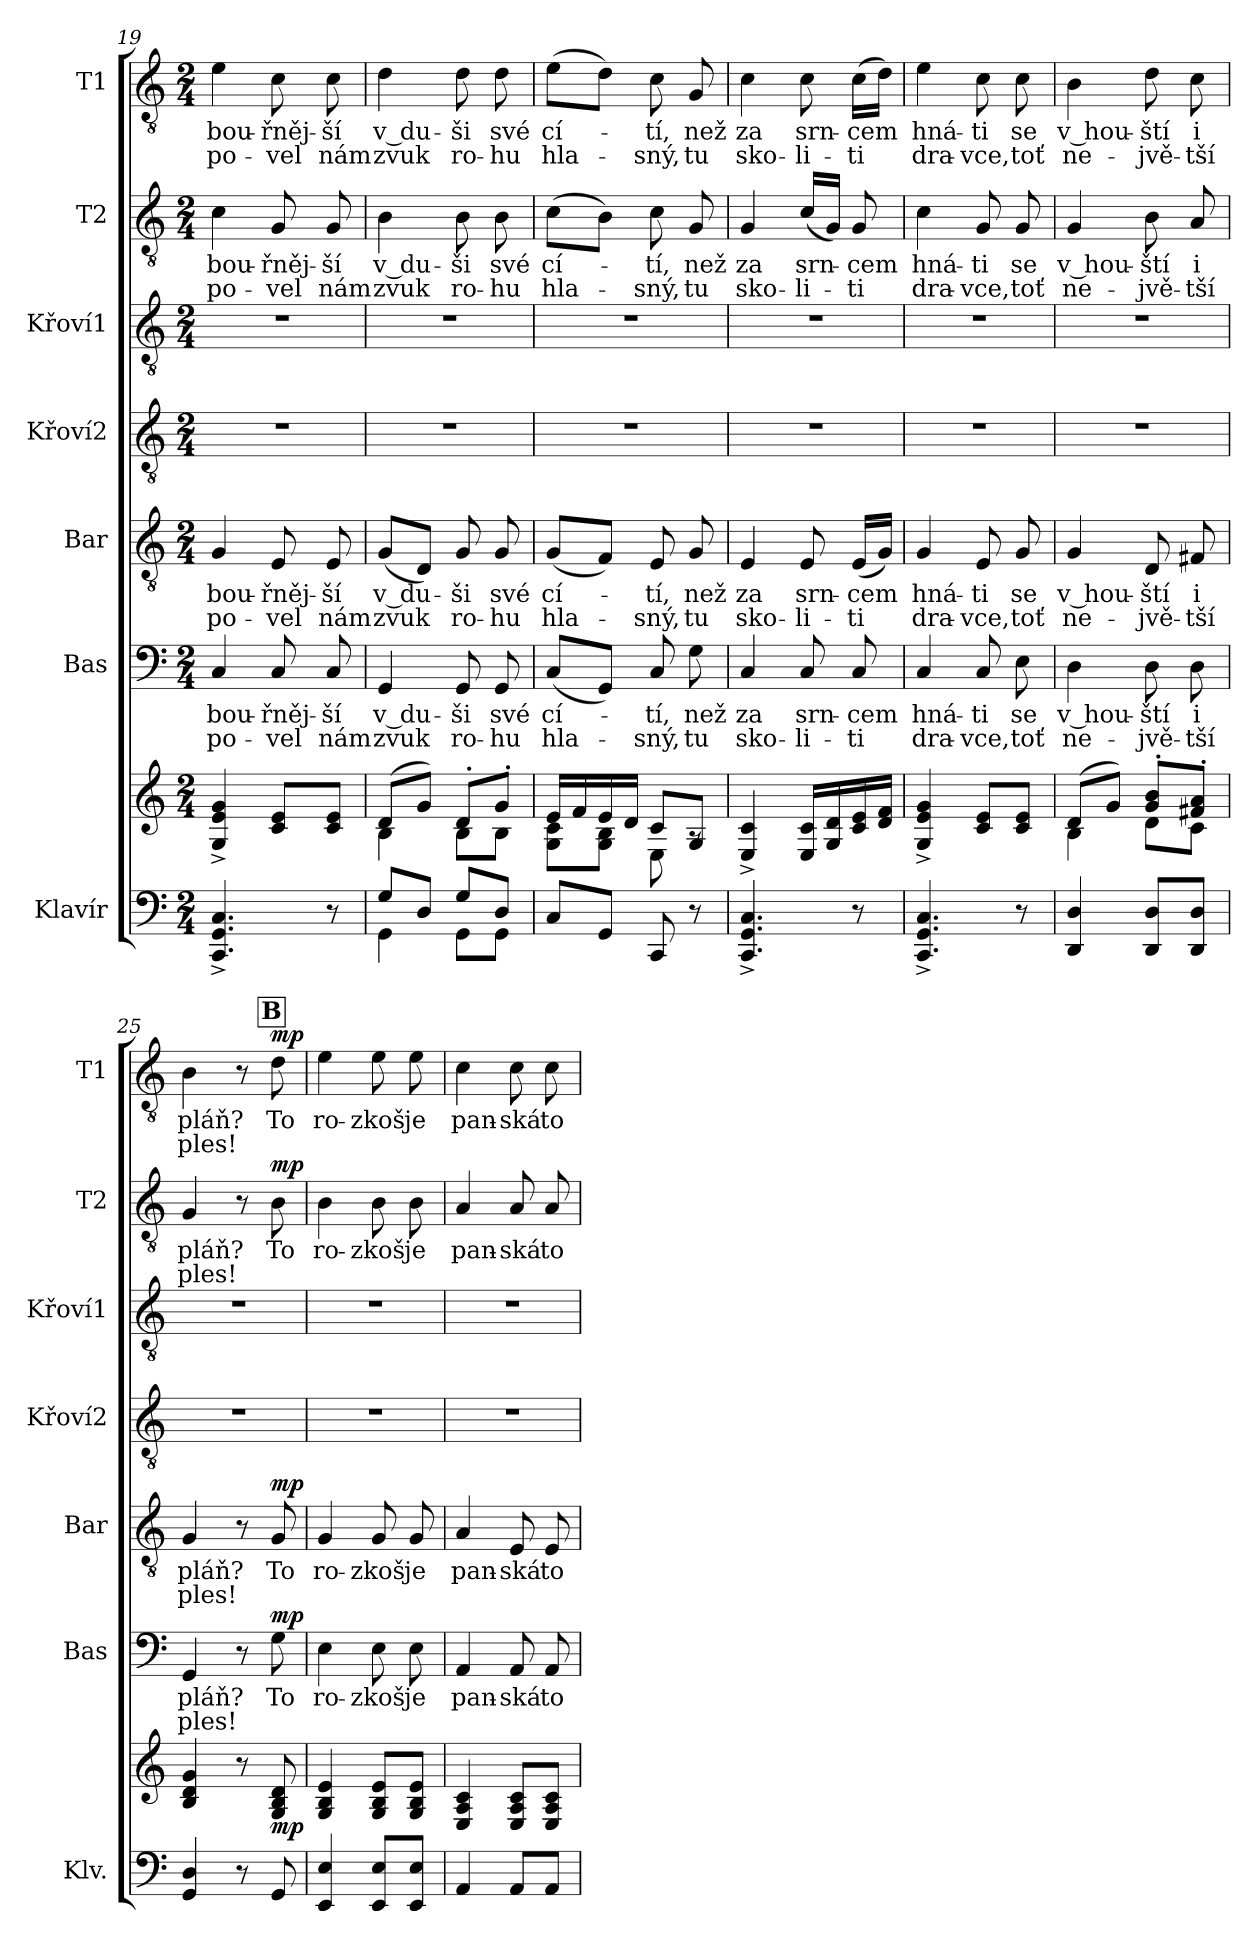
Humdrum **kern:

**kern	**kern	**dynam	**kern	**text	**text	**dynam	**kern	**text	**text	**dynam	**kern	**kern	**kern	**text	**text	**dynam	**kern	**text	**text	**dynam
*part7	*part7	*part7	*part6	*part6	*part6	*part6	*part5	*part5	*part5	*part5	*part4	*part3	*part2	*part2	*part2	*part2	*part1	*part1	*part1	*part1
*staff8	*staff7	*staff7/8	*staff6	*staff6	*staff6	*staff6	*staff5	*staff5	*staff5	*staff5	*staff4	*staff3	*staff2	*staff2	*staff2	*staff2	*staff1	*staff1	*staff1	*staff1
*I"Klavír	*	*	*I"Bas	*	*	*	*I"Bar	*	*	*	*I"Křoví2	*I"Křoví1	*I"T2	*	*	*	*I"T1	*	*	*
*I'Klv.	*	*	*I'Bas	*	*	*	*I'Bar	*	*	*	*I'Křoví2	*I'Křoví1	*I'T2	*	*	*	*I'T1	*	*	*
*clefF4	*clefG2	*	*clefF4	*	*	*	*clefGv2	*	*	*	*clefGv2	*clefGv2	*clefGv2	*	*	*	*clefGv2	*	*	*
*k[]	*k[]	*	*k[]	*	*	*	*k[]	*	*	*	*k[]	*k[]	*k[]	*	*	*	*k[]	*	*	*
*M2/4	*M2/4	*	*M2/4	*	*	*	*M2/4	*	*	*	*M2/4	*M2/4	*M2/4	*	*	*	*M2/4	*	*	*
=19	=19	=19	=19	=19	=19	=19	=19	=19	=19	=19	=19	=19	=19	=19	=19	=19	=19	=19	=19	=19
4.CC/^ 4.GG/^ 4.C/^	4G/^ 4e/^ 4g/^	.	4C/	bou-	po-	.	4G/	bou-	po-	.	2r	2r	4c\	bou-	po-	.	4e\	bou-	po-	.
.	8c/ 8e/L	.	8C/	-řněj-	-vel	.	8E/	-řněj-	-vel	.	.	.	8G/	-řněj-	-vel	.	8c\	-řněj-	-vel	.
8r	8c/ 8e/J	.	8C/	-ší	nám	.	8E/	-ší	nám	.	.	.	8G/	-ší	nám	.	8c\	-ší	nám	.
=20	=20	=20	=20	=20	=20	=20	=20	=20	=20	=20	=20	=20	=20	=20	=20	=20	=20	=20	=20	=20
*^	*^	*	*	*	*	*	*	*	*	*	*	*	*	*	*	*	*	*	*	*
8G/L	4GG\	(8d/L	4B\	.	4GG/	v du-	zvuk	.	(8G/L	v du-	zvuk	.	2r	2r	4B\	v du-	zvuk	.	4d\	v du-	zvuk	.
8D/J	.	8g/J)	.	.	.	.	.	.	8D/J)	.	.	.	.	.	.	.	.	.	.	.	.	.
8G/L	8GG\L	8d'/L	8B\L	.	8GG/	-ši	ro-	.	8G/	-ši	ro-	.	.	.	8B\	-ši	ro-	.	8d\	-ši	ro-	.
8D/J	8GG\J	8g'/J	8B\J	.	8GG/	své	-hu	.	8G/	své	-hu	.	.	.	8B\	své	-hu	.	8d\	své	-hu	.
*v	*v	*	*	*	*	*	*	*	*	*	*	*	*	*	*	*	*	*	*	*	*	*
=21	=21	=21	=21	=21	=21	=21	=21	=21	=21	=21	=21	=21	=21	=21	=21	=21	=21	=21	=21	=21	=21
8C/L	16e/LL	8G\ 8c\L	.	(8C/L	cí-	hla-	.	(8G/L	cí-	hla-	.	2r	2r	(8c\L	cí-	hla-	.	(8e\L	cí-	hla-	.
.	16f/	.	.	.	.	.	.	.	.	.	.	.	.	.	.	.	.	.	.	.	.
8GG/J	16e/	8G\ 8B\J	.	8GG/J)	.	.	.	8F/J)	.	.	.	.	.	8B\J)	.	.	.	8d\J)	.	.	.
.	16d/JJ	.	.	.	.	.	.	.	.	.	.	.	.	.	.	.	.	.	.	.	.
8CC/	8c/L	8E\	.	8C/	-tí,	-sný,	.	8E/	-tí,	-sný,	.	.	.	8c\	-tí,	-sný,	.	8c\	-tí,	-sný,	.
8r	8G/J	8rA	.	8G\	než	tu	.	8G/	než	tu	.	.	.	8G/	než	tu	.	8G/	než	tu	.
*	*v	*v	*	*	*	*	*	*	*	*	*	*	*	*	*	*	*	*	*	*	*
=22	=22	=22	=22	=22	=22	=22	=22	=22	=22	=22	=22	=22	=22	=22	=22	=22	=22	=22	=22	=22
4.CC/^ 4.GG/^ 4.C/^	4E/^ 4c/^	.	4C/	za	sko-	.	4E/	za	sko-	.	2r	2r	4G/	za	sko-	.	4c\	za	sko-	.
.	16E/ 16c/LL	.	8C/	srn-	-li-	.	8E/	srn-	-li-	.	.	.	(16c/LL	srn-	-li-	.	8c\	srn-	-li-	.
.	16G/ 16d/	.	.	.	.	.	.	.	.	.	.	.	16G/JJ)	.	.	.	.	.	.	.
8r	16c/ 16e/	.	8C/	-cem	-ti	.	(16E/LL	-cem	-ti	.	.	.	8G/	-cem	-ti	.	(16c\LL	-cem	-ti	.
.	16d/ 16f/JJ	.	.	.	.	.	16G/JJ)	.	.	.	.	.	.	.	.	.	16d\JJ)	.	.	.
=23	=23	=23	=23	=23	=23	=23	=23	=23	=23	=23	=23	=23	=23	=23	=23	=23	=23	=23	=23	=23
4.CC/^ 4.GG/^ 4.C/^	4G/^ 4e/^ 4g/^	.	4C/	hná-	dra-	.	4G/	hná-	dra-	.	2r	2r	4c\	hná-	dra-	.	4e\	hná-	dra-	.
.	8c/ 8e/L	.	8C/	-ti	-vce,	.	8E/	-ti	-vce,	.	.	.	8G/	-ti	-vce,	.	8c\	-ti	-vce,	.
8r	8c/ 8e/J	.	8E\	se	toť	.	8G/	se	toť	.	.	.	8G/	se	toť	.	8c\	se	toť	.
!!LO:LB:g=z
=24	=24	=24	=24	=24	=24	=24	=24	=24	=24	=24	=24	=24	=24	=24	=24	=24	=24	=24	=24	=24
*	*^	*	*	*	*	*	*	*	*	*	*	*	*	*	*	*	*	*	*	*
4DD/ 4D/	(8d/L	4B\	.	4D\	v hou-	ne-	.	4G/	v hou-	ne-	.	2r	2r	4G/	v hou-	ne-	.	4B\	v hou-	ne-	.
.	8g/J)	.	.	.	.	.	.	.	.	.	.	.	.	.	.	.	.	.	.	.	.
8DD/ 8D/L	8g/' 8b/'L	8d\L	.	8D\	-ští	-jvě-	.	8D/	-ští	-jvě-	.	.	.	8B\	-ští	-jvě-	.	8d\	-ští	-jvě-	.
8DD/ 8D/J	8f#X/' 8a/'J	8c\J	.	8D\	i	-tší	.	8F#X/	i	-tší	.	.	.	8A/	i	-tší	.	8c\	i	-tší	.
*	*v	*v	*	*	*	*	*	*	*	*	*	*	*	*	*	*	*	*	*	*	*
!!LO:REH:place=s1:a:B:fs=14:t=B:qo=1.5
=25	=25	=25	=25	=25	=25	=25	=25	=25	=25	=25	=25	=25	=25	=25	=25	=25	=25	=25	=25	=25
4GG/ 4D/	4B/ 4d/ 4g/	.	4GG/	pláň?	ples!	.	4G/	pláň?	ples!	.	2r	2r	4G/	pláň?	ples!	.	4B\	pláň?	ples!	.
8r	8r	.	8r	.	.	.	8r	.	.	.	.	.	8r	.	.	.	8r	.	.	.
!	!	!LO:DY:b	!	!	!	!LO:DY:a	!	!	!	!LO:DY:a	!	!	!	!	!	!LO:DY:a	!	!	!	!LO:DY:a
8GG/	8G/ 8B/ 8d/	mp	8G\	To	.	mp	8G/	To	.	mp	.	.	8B\	To	.	mp	8d\	To	.	mp
=26	=26	=26	=26	=26	=26	=26	=26	=26	=26	=26	=26	=26	=26	=26	=26	=26	=26	=26	=26	=26
4EE/ 4E/	4G/ 4B/ 4e/	.	4E\	ro-	.	.	4G/	ro-	.	.	2r	2r	4B\	ro-	.	.	4e\	ro-	.	.
8EE/ 8E/L	8G/ 8B/ 8e/L	.	8E\	-zkoš	.	.	8G/	-zkoš	.	.	.	.	8B\	-zkoš	.	.	8e\	-zkoš	.	.
8EE/ 8E/J	8G/ 8B/ 8e/J	.	8E\	je	.	.	8G/	je	.	.	.	.	8B\	je	.	.	8e\	je	.	.
=27	=27	=27	=27	=27	=27	=27	=27	=27	=27	=27	=27	=27	=27	=27	=27	=27	=27	=27	=27	=27
4AA/	4E/ 4A/ 4c/	.	4AA/	pan-	.	.	4A/	pan-	.	.	2r	2r	4A/	pan-	.	.	4c\	pan-	.	.
8AA/L	8E/ 8A/ 8c/L	.	8AA/	-ská	.	.	8E/	-ská	.	.	.	.	8A/	-ská	.	.	8c\	-ská	.	.
8AA/J	8E/ 8A/ 8c/J	.	8AA/	to	.	.	8E/	to	.	.	.	.	8A/	to	.	.	8c\	to	.	.
=	=	=	=	=	=	=	=	=	=	=	=	=	=	=	=	=	=	=	=	=
*-	*-	*-	*-	*-	*-	*-	*-	*-	*-	*-	*-	*-	*-	*-	*-	*-	*-	*-	*-	*-
